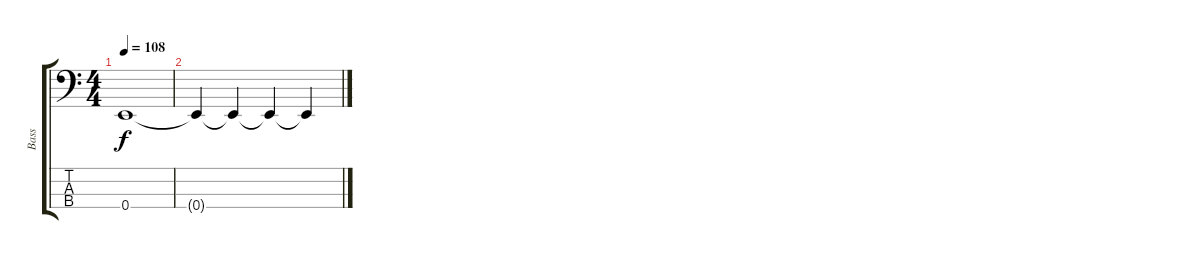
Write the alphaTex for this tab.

\track ("Bass" "Bass") {instrument electricbassfinger}
\staff {score tabs}
\tuning (G2 D2 A1 E1) {hide}
\ts (4 4)
\tempo 108
\clef f4
\ks c
0.4{t}.1{dy f} |
0.4{t}.4{volume 10} 0.4{t}.4{volume 5} 0.4{t}.4{volume 2} 0.4{t}.4{volume 0}
